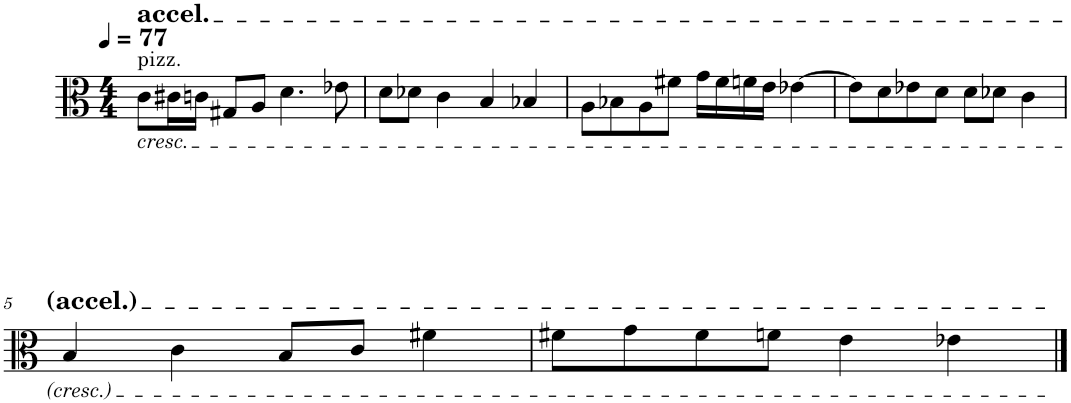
**kern
*part1
*staff1
*I"Viola
*I'Vla.
*clefC3
*k[]
*M4/4
*MM77
=1
!LO:TX:a:t=pizz.
!LO:TX:a:t=accel.
!LO:TX:b:i:t=cresc.
8c\L
16c#X\L
16cn\JJ
8G#X/L
8A/J
4.d\
8e-X\
=2
8d\L
8d-X\J
4c\
4B/
4B-X/
=3
8A\L
8B-X\
8A\
8f#X\J
16g\LL
16f#\
16fn\
16e\JJ
[4e-X\
=4
8e-\L]
8d\
8e-X\
8d\J
8d\L
8d-X\J
4c\
!!LO:LB:g=z
=5
4B/
4c\
8B/L
8c/J
4f#X\
=6
8f#X\L
8g\
8f#\
8fn\J
4e\
4e-X\
==
*-
